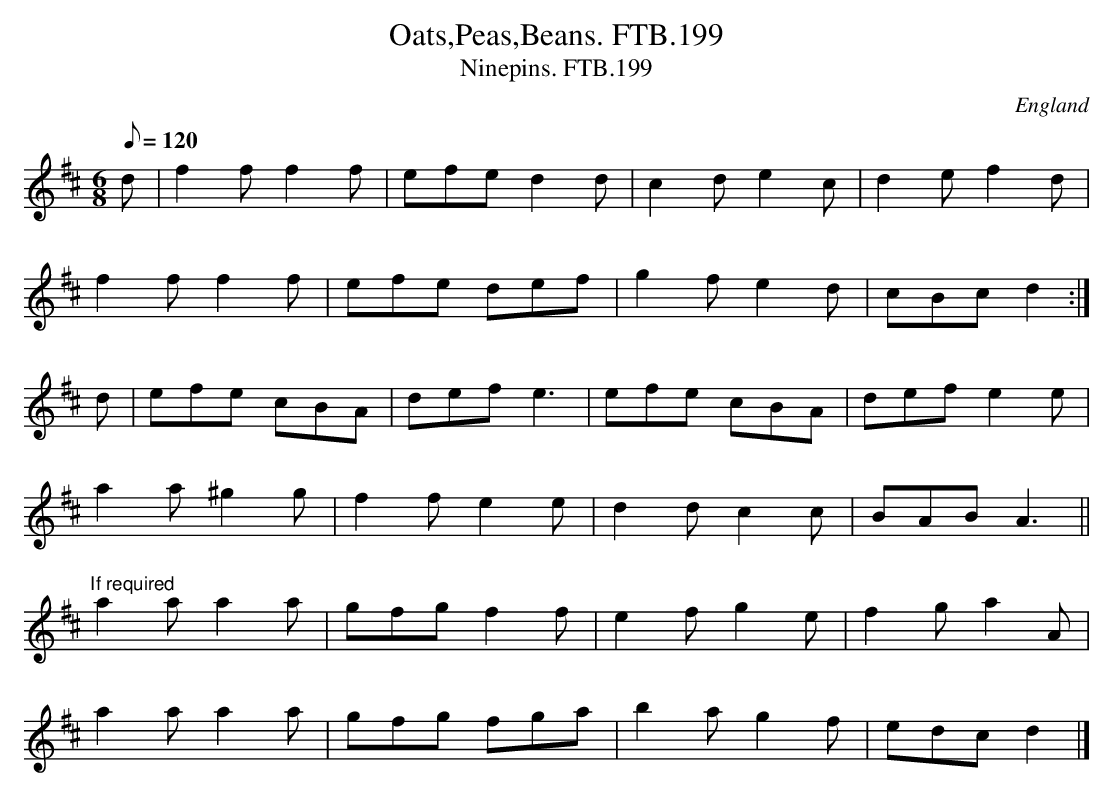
X:1
T:Oats,Peas,Beans. FTB.199
T:Ninepins. FTB.199
M:6/8
L:1/8
Q:120
O:England
K:D
d|f2ff2f|efed2d|c2de2c|d2ef2d|
f2ff2f|efe def|g2fe2d|cBcd2:|
d|efe cBA|defe3|efe cBA|defe2e|
a2a^g2g|f2fe2e|d2dc2c|BABA3||
"If required"a2aa2a|gfgf2f|e2fg2e|f2ga2A|
a2aa2a|gfg fga|b2ag2f|edcd2|]
